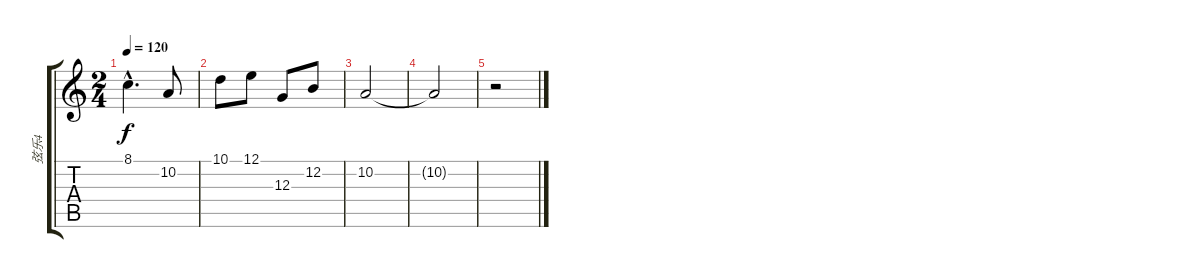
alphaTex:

\track ("弦乐4" "弦乐4") {instrument pad2warm}
\staff {score tabs}
\tuning (E4 B3 G3 D3 A2 E2) {hide}
\ts (2 4)
\tempo 120
\clef g2
\ks c
8.1{hac}.4{d dy f} 10.2.8 |
10.1.8 12.1.8 12.3.8 12.2.8 |
10.2.2 |
10.2{t}.2 |
r.2
